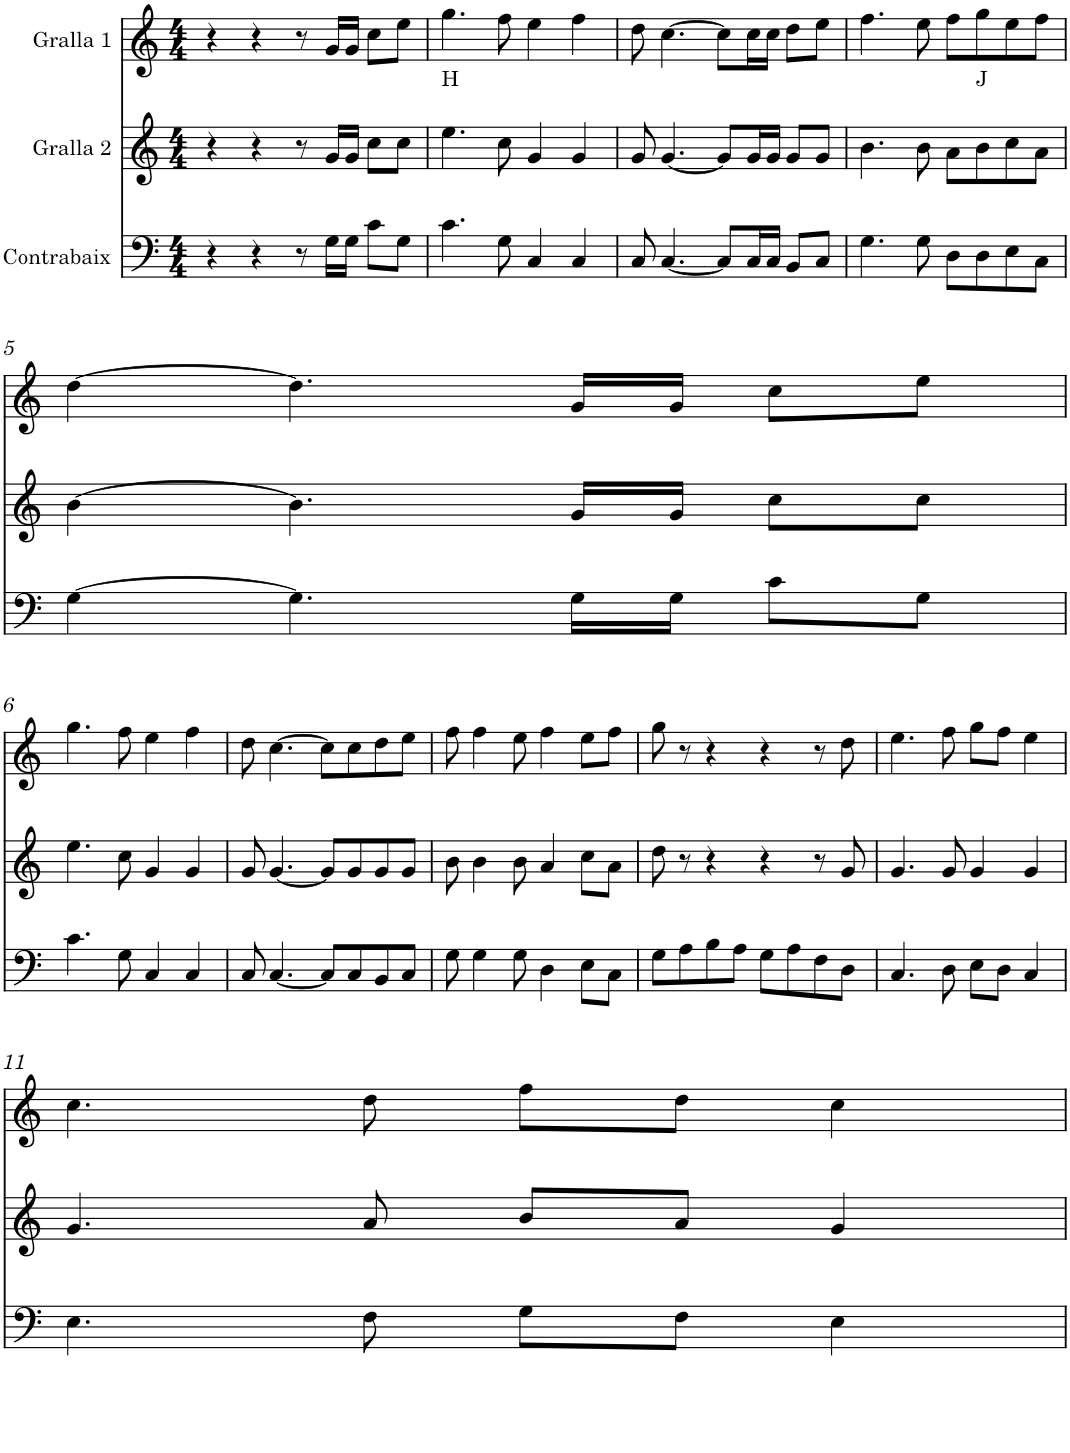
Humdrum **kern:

**kern	**kern	**kern
*part3	*part2	*part1
*staff3	*staff2	*staff1
*I"Contrabaix	*I"Gralla 2	*I"Gralla 1
*clefF4	*clefG2	*clefG2
*k[]	*k[]	*k[]
*M4/4	*M4/4	*M4/4
=1	=1	=1
4r	4r	4r
4r	4r	4r
8r	8r	8r
16G\LL	16g/LL	16g/LL
16G\JJ	16g/JJ	16g/JJ
8c\L	8cc\L	8cc\L
8G\J	8cc\J	8ee\J
=2	=2	=2
!	!	!LO:TX:b:t=H
4.c\	4.ee\	4.gg\
8G\	8cc\	8ff\
4C/	4g/	4ee\
4C/	4g/	4ff\
=3	=3	=3
8C/	8g/	8dd\
[4.C/	[4.g/	[4.cc\
8C/L]	8g/L]	8cc\L]
16C/L	16g/L	16cc\L
16C/JJ	16g/JJ	16cc\JJ
8BB/L	8g/L	8dd\L
8C/J	8g/J	8ee\J
=4	=4	=4
4.G\	4.b\	4.ff\
8G\	8b\	8ee\
8D\L	8a\L	8ff\L
!	!	!LO:TX:b:t=J
8D\	8b\	8gg\
8E\	8cc\	8ee\
8C\J	8a\J	8ff\J
!!LO:LB:g=z
=5	=5	=5
[4G\	[4b\	[4dd\
4.G\]	4.b\]	4.dd\]
16G\LL	16g/LL	16g/LL
16G\JJ	16g/JJ	16g/JJ
8c\L	8cc\L	8cc\L
8G\J	8cc\J	8ee\J
!!LO:LB:g=z
=6	=6	=6
4.c\	4.ee\	4.gg\
8G\	8cc\	8ff\
4C/	4g/	4ee\
4C/	4g/	4ff\
=7	=7	=7
8C/	8g/	8dd\
[4.C/	[4.g/	[4.cc\
8C/L]	8g/L]	8cc\L]
8C/	8g/	8cc\
8BB/	8g/	8dd\
8C/J	8g/J	8ee\J
=8	=8	=8
8G\	8b\	8ff\
4G\	4b\	4ff\
8G\	8b\	8ee\
4D\	4a/	4ff\
8E\L	8cc\L	8ee\L
8C\J	8a\J	8ff\J
=9	=9	=9
8G\L	8dd\	8gg\
8A\	8r	8r
8B\	4r	4r
8A\J	.	.
8G\L	4r	4r
8A\	.	.
8F\	8r	8r
8D\J	8g/	8dd\
=10	=10	=10
4.C/	4.g/	4.ee\
8D\	8g/	8ff\
8E\L	4g/	8gg\L
8D\J	.	8ff\J
4C/	4g/	4ee\
!!LO:LB:g=z
=11	=11	=11
4.E\	4.g/	4.cc\
8F\	8a/	8dd\
8G\L	8b/L	8ff\L
8F\J	8a/J	8dd\J
4E\	4g/	4cc\
=	=	=
*-	*-	*-
